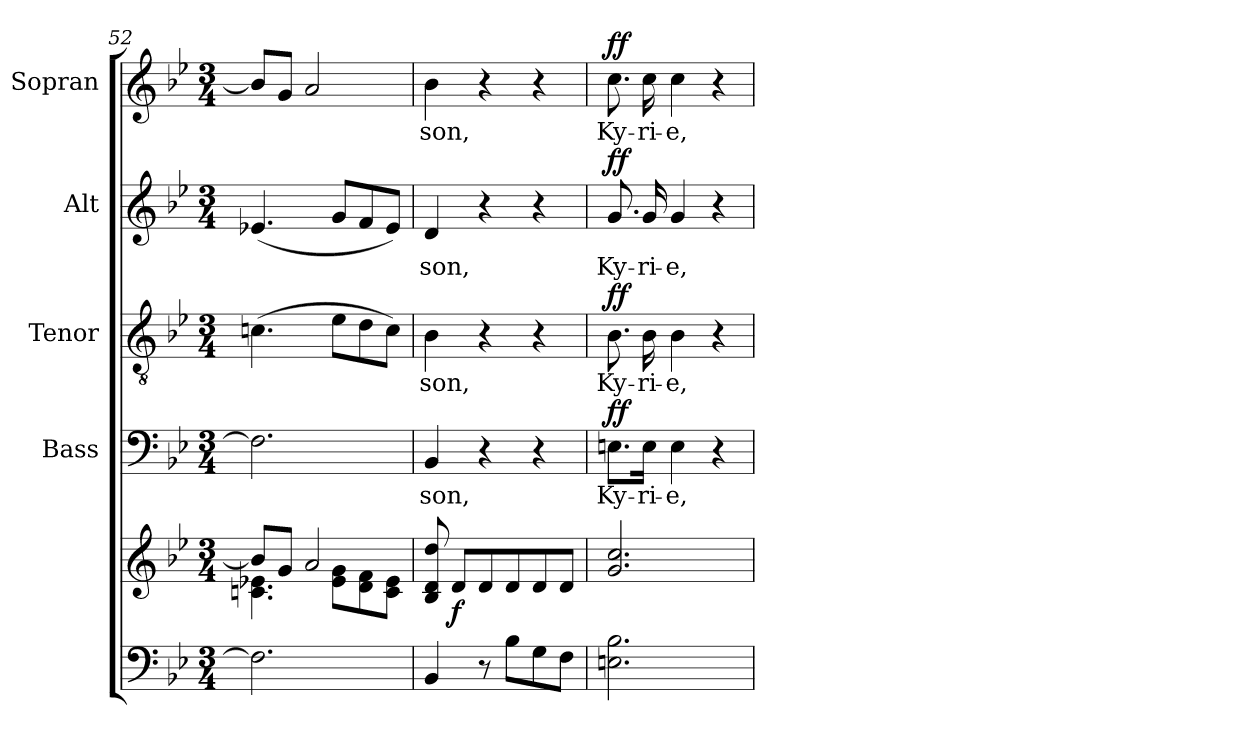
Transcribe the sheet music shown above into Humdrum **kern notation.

**kern	**kern	**dynam	**kern	**text	**dynam	**kern	**text	**dynam	**kern	**text	**dynam	**kern	**text	**dynam
*part5	*part5	*part5	*part4	*part4	*part4	*part3	*part3	*part3	*part2	*part2	*part2	*part1	*part1	*part1
*staff6	*staff5	*staff5/6	*staff4	*staff4	*staff4	*staff3	*staff3	*staff3	*staff2	*staff2	*staff2	*staff1	*staff1	*staff1
*	*	*	*I"Bass	*	*	*I"Tenor	*	*	*I"Alt	*	*	*I"Sopran	*	*
*	*	*	*I'B.	*	*	*I'T.	*	*	*I'A.	*	*	*I'S.	*	*
!!LO:PB:g=z
*clefF4	*clefG2	*	*clefF4	*	*	*clefGv2	*	*	*clefG2	*	*	*clefG2	*	*
*k[b-e-]	*k[b-e-]	*	*k[b-e-]	*	*	*k[b-e-]	*	*	*k[b-e-]	*	*	*k[b-e-]	*	*
*B-:	*B-:	*	*B-:	*	*	*B-:	*	*	*B-:	*	*	*B-:	*	*
*M3/4	*M3/4	*	*M3/4	*	*	*M3/4	*	*	*M3/4	*	*	*M3/4	*	*
=52	=52	=52	=52	=52	=52	=52	=52	=52	=52	=52	=52	=52	=52	=52
*	*^	*	*	*	*	*	*	*	*	*	*	*	*	*
2.F\]	8b-/L]	4.cn\ 4.e-X\	.	2.F\]	.	.	(>4.cn\	.	.	(<4.e-X/	.	.	8b-/L]	.	.
.	8g/J	.	.	.	.	.	.	.	.	.	.	.	8g/J	.	.
.	2a/	.	.	.	.	.	.	.	.	.	.	.	2a/	.	.
.	.	8e-\ 8g\L	.	.	.	.	8e-\L	.	.	8g/L	.	.	.	.	.
.	.	8d\ 8f\	.	.	.	.	8d\	.	.	8f/	.	.	.	.	.
.	.	8c\ 8e-\J	.	.	.	.	8c\J)	.	.	8e-/J)	.	.	.	.	.
=53	=53	=53	=53	=53	=53	=53	=53	=53	=53	=53	=53	=53	=53	=53	=53
!	!	!	!	!	!LO:LY:b	!	!	!LO:LY:b	!	!	!LO:LY:b	!	!	!LO:LY:b	!
*	*v	*v	*	*	*	*	*	*	*	*	*	*	*	*	*
4BB-/	8B-/ 8d/ 8dd/	.	4BB-/	-son,	.	4B-\	-son,	.	4d/	-son,	.	4b-\	-son,	.
!	!	!LO:DY:b	!	!	!	!	!	!	!	!	!	!	!	!
.	8d/L	f	.	.	.	.	.	.	.	.	.	.	.	.
8r	8d/	.	4r	.	.	4r	.	.	4r	.	.	4r	.	.
8B-\L	8d/	.	.	.	.	.	.	.	.	.	.	.	.	.
8G\	8d/	.	4r	.	.	4r	.	.	4r	.	.	4r	.	.
8F\J	8d/J	.	.	.	.	.	.	.	.	.	.	.	.	.
=54	=54	=54	=54	=54	=54	=54	=54	=54	=54	=54	=54	=54	=54	=54
!	!	!	!	!LO:LY:b	!LO:DY:a	!	!LO:LY:b	!LO:DY:a	!	!LO:LY:b	!LO:DY:a	!	!LO:LY:b	!LO:DY:a
2.En\ 2.B-\	2.g/ 2.cc/	.	8.En\L	Ky-	ff	8.B-\	Ky-	ff	8.g/	Ky-	ff	8.cc\	Ky-	ff
!	!	!	!	!LO:LY:b	!	!	!LO:LY:b	!	!	!LO:LY:b	!	!	!LO:LY:b	!
.	.	.	16E\Jk	-ri-	.	16B-\	-ri-	.	16g/	-ri-	.	16cc\	-ri-	.
!	!	!	!	!LO:LY:b	!	!	!LO:LY:b	!	!	!LO:LY:b	!	!	!LO:LY:b	!
.	.	.	4E\	-e,	.	4B-\	-e,	.	4g/	-e,	.	4cc\	-e,	.
.	.	.	4r	.	.	4r	.	.	4r	.	.	4r	.	.
=	=	=	=	=	=	=	=	=	=	=	=	=	=	=
*-	*-	*-	*-	*-	*-	*-	*-	*-	*-	*-	*-	*-	*-	*-
